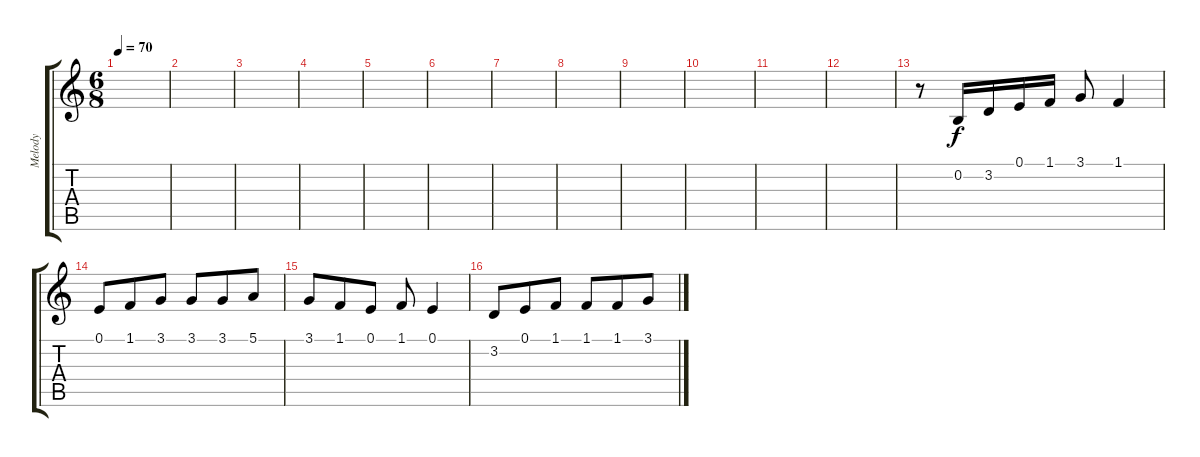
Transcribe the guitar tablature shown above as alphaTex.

\track ("Melody" "Melody") {instrument tremolostrings}
\staff {score tabs}
\tuning (E4 B3 G3 D3 A2 E2) {hide}
\ts (6 8)
\tempo 70
\clef g2
\ks c
|
|
|
|
|
|
|
|
|
|
|
|
r.8 0.2.16 3.2.16 0.1.16 1.1.16 3.1.8 1.1.4 |
0.1.8 1.1.8 3.1.8 3.1.8 3.1.8 5.1.8 |
3.1.8 1.1.8 0.1.8 1.1.8 0.1.4 |
3.2.8 0.1.8 1.1.8 1.1.8 1.1.8 3.1.8
